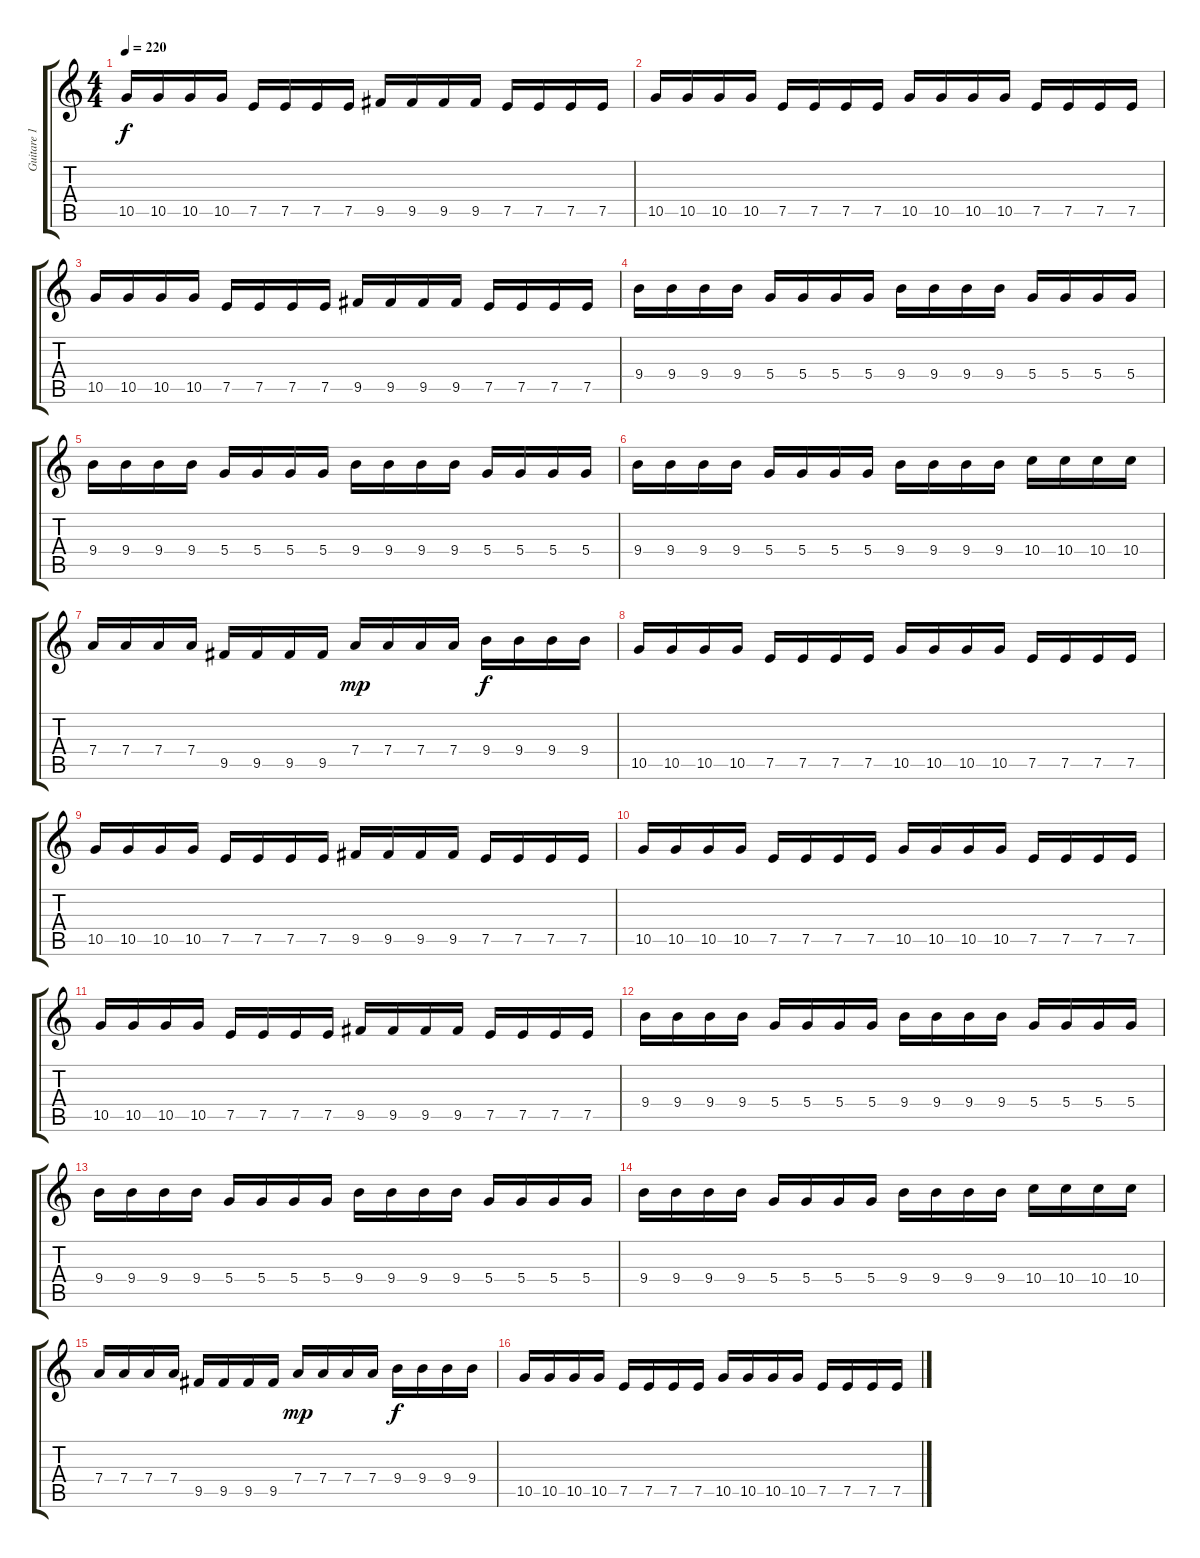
\track ("Guitare 1" "Guitare 1") {instrument distortionguitar}
\staff {score tabs}
\tuning (E4 B3 G3 D3 A2 E2) {hide}
\ts (4 4)
\tempo 220
\clef g2
\ks c
10.5.16{dy f} 10.5.16 10.5.16 10.5.16 7.5.16 7.5.16 7.5.16 7.5.16 9.5.16 9.5.16 9.5.16 9.5.16 7.5.16 7.5.16 7.5.16 7.5.16 |
10.5.16 10.5.16 10.5.16 10.5.16 7.5.16 7.5.16 7.5.16 7.5.16 10.5.16 10.5.16 10.5.16 10.5.16 7.5.16 7.5.16 7.5.16 7.5.16 |
10.5.16 10.5.16 10.5.16 10.5.16 7.5.16 7.5.16 7.5.16 7.5.16 9.5.16 9.5.16 9.5.16 9.5.16 7.5.16 7.5.16 7.5.16 7.5.16 |
9.4.16 9.4.16 9.4.16 9.4.16 5.4.16 5.4.16 5.4.16 5.4.16 9.4.16 9.4.16 9.4.16 9.4.16 5.4.16 5.4.16 5.4.16 5.4.16 |
9.4.16 9.4.16 9.4.16 9.4.16 5.4.16 5.4.16 5.4.16 5.4.16 9.4.16 9.4.16 9.4.16 9.4.16 5.4.16 5.4.16 5.4.16 5.4.16 |
9.4.16 9.4.16 9.4.16 9.4.16 5.4.16 5.4.16 5.4.16 5.4.16 9.4.16 9.4.16 9.4.16 9.4.16 10.4.16 10.4.16 10.4.16 10.4.16 |
7.4.16 7.4.16 7.4.16 7.4.16 9.5.16 9.5.16 9.5.16 9.5.16 7.4.16{dy mp} 7.4.16 7.4.16 7.4.16 9.4.16{dy f} 9.4.16 9.4.16 9.4.16 |
10.5.16 10.5.16 10.5.16 10.5.16 7.5.16 7.5.16 7.5.16 7.5.16 10.5.16 10.5.16 10.5.16 10.5.16 7.5.16 7.5.16 7.5.16 7.5.16 |
10.5.16 10.5.16 10.5.16 10.5.16 7.5.16 7.5.16 7.5.16 7.5.16 9.5.16 9.5.16 9.5.16 9.5.16 7.5.16 7.5.16 7.5.16 7.5.16 |
10.5.16 10.5.16 10.5.16 10.5.16 7.5.16 7.5.16 7.5.16 7.5.16 10.5.16 10.5.16 10.5.16 10.5.16 7.5.16 7.5.16 7.5.16 7.5.16 |
10.5.16 10.5.16 10.5.16 10.5.16 7.5.16 7.5.16 7.5.16 7.5.16 9.5.16 9.5.16 9.5.16 9.5.16 7.5.16 7.5.16 7.5.16 7.5.16 |
9.4.16 9.4.16 9.4.16 9.4.16 5.4.16 5.4.16 5.4.16 5.4.16 9.4.16 9.4.16 9.4.16 9.4.16 5.4.16 5.4.16 5.4.16 5.4.16 |
9.4.16 9.4.16 9.4.16 9.4.16 5.4.16 5.4.16 5.4.16 5.4.16 9.4.16 9.4.16 9.4.16 9.4.16 5.4.16 5.4.16 5.4.16 5.4.16 |
9.4.16 9.4.16 9.4.16 9.4.16 5.4.16 5.4.16 5.4.16 5.4.16 9.4.16 9.4.16 9.4.16 9.4.16 10.4.16 10.4.16 10.4.16 10.4.16 |
7.4.16 7.4.16 7.4.16 7.4.16 9.5.16 9.5.16 9.5.16 9.5.16 7.4.16{dy mp} 7.4.16 7.4.16 7.4.16 9.4.16{dy f} 9.4.16 9.4.16 9.4.16 |
10.5.16 10.5.16 10.5.16 10.5.16 7.5.16 7.5.16 7.5.16 7.5.16 10.5.16 10.5.16 10.5.16 10.5.16 7.5.16 7.5.16 7.5.16 7.5.16
